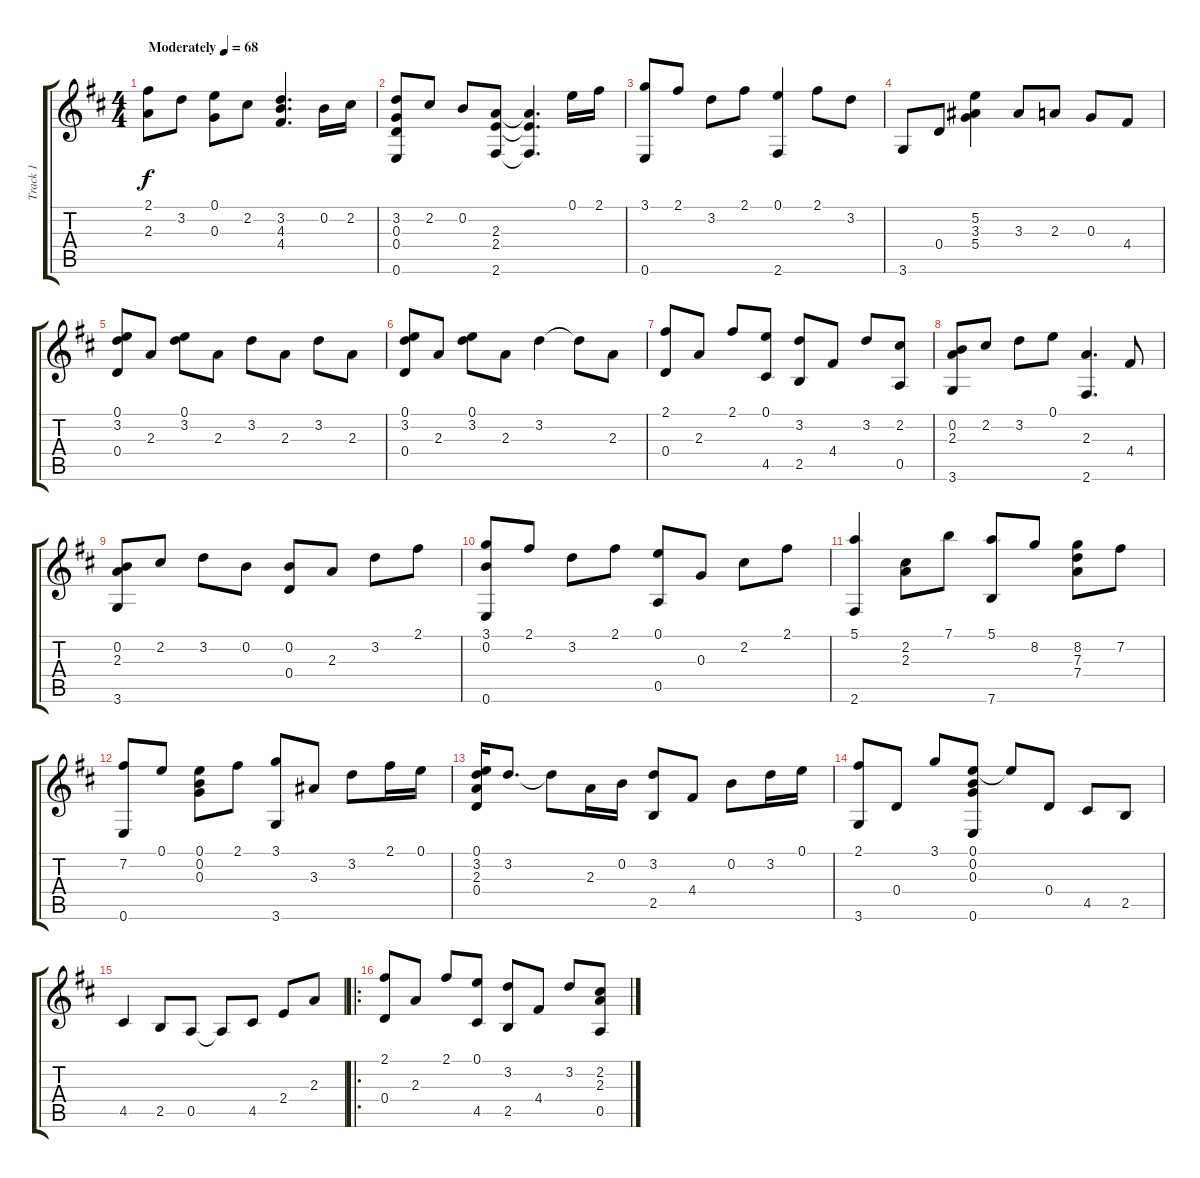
\track ("Track 1" "Track 1") {instrument acousticguitarsteel}
\staff {score tabs}
\tuning (E4 B3 G3 D3 A2 E2) {hide}
\ts (4 4)
\tempo (68 "Moderately")
\clef g2
\ks d
(2.1 2.3).8{dy f instrument acousticguitarsteel} 3.2.8 (0.1 0.3).8 2.2.8 (3.2 4.3 4.4).4{d} 0.2.16 2.2.16 |
(3.2 0.3 0.4 0.6).8 2.2.8 0.2.8 (2.3 2.4 2.6).8 (2.3{t} 2.4{t} 2.6{t}).4{d} 0.1.16 2.1.16 |
(3.1 0.6).8 2.1.8 3.2.8 2.1.8 (0.1 2.6).4 2.1.8 3.2.8 |
3.6.8 0.4.8 (5.2 3.3 5.4).4 3.3.8 2.3.8 0.3.8 4.4.8 |
(0.1 3.2 0.4).8 2.3.8 (0.1 3.2).8 2.3.8 3.2.8 2.3.8 3.2.8 2.3.8 |
(0.1 3.2 0.4).8 2.3.8 (0.1 3.2).8 2.3.8 3.2.4 3.2{t}.8 2.3.8 |
(2.1 0.4).8 2.3.8 2.1.8 (0.1 4.5).8 (3.2 2.5).8 4.4.8 3.2.8 (2.2 0.5).8 |
(0.2 2.3 3.6).8 2.2.8 3.2.8 0.1.8 (2.3 2.6).4{d} 4.4.8 |
(0.2 2.3 3.6).8 2.2.8 3.2.8 0.2.8 (0.2 0.4).8 2.3.8 3.2.8 2.1.8 |
(3.1 0.2 0.6).8 2.1.8 3.2.8 2.1.8 (0.1 0.5).8 0.3.8 2.2.8 2.1.8 |
(5.1 2.6).4 (2.2 2.3).8 7.1.8 (5.1 7.6).8 8.2.8 (8.2 7.3 7.4).8 7.2.8 |
(7.2 0.6).8 0.1.8 (0.1 0.2 0.3).8 2.1.8 (3.1 3.6).8 3.3.8 3.2.8 2.1.16 0.1.16 |
(0.1 3.2 2.3 0.4).16 3.2.8{d} 3.2{t}.8 2.3.16 0.2.16 (3.2 2.5).8 4.4.8 0.2.8 3.2.16 0.1.16 |
(2.1 3.6).8 0.4.8 3.1.8 (0.1 0.2 0.3 0.6).8 0.1{t}.8 0.4.8 4.5.8 2.5.8 |
4.5.4 2.5.8 0.5.8 0.5{t}.8 4.5.8 2.4.8 2.3.8 |
\ro
(2.1 0.4).8 2.3.8 2.1.8 (0.1 4.5).8 (3.2 2.5).8 4.4.8 3.2.8 (2.2 2.3 0.5).8
